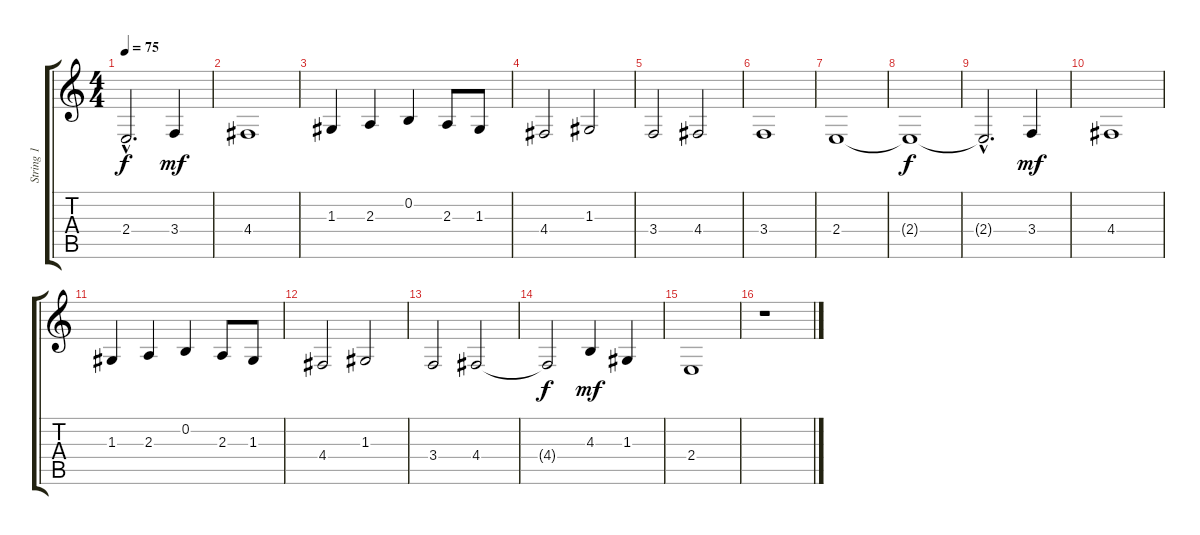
\track ("String 1" "String 1") {instrument stringensemble2}
\staff {score tabs}
\tuning (E4 B3 G3 D3 A2 E2) {hide}
\ts (4 4)
\tempo 75
\clef g2
\ks c
2.4{hac t}.2{d dy f} 3.4.4{dy mf} |
4.4.1 |
1.3.4 2.3.4 0.2.4 2.3.8 1.3.8 |
4.4.2 1.3.2 |
3.4.2 4.4.2 |
3.4.1 |
2.4.1 |
2.4{t}.1{dy f} |
2.4{hac t}.2{d} 3.4.4{dy mf} |
4.4.1 |
1.3.4 2.3.4 0.2.4 2.3.8 1.3.8 |
4.4.2 1.3.2 |
3.4.2 4.4.2 |
4.4{t}.2{dy f} 4.3.4{dy mf} 1.3.4 |
2.4.1 |
r.1
